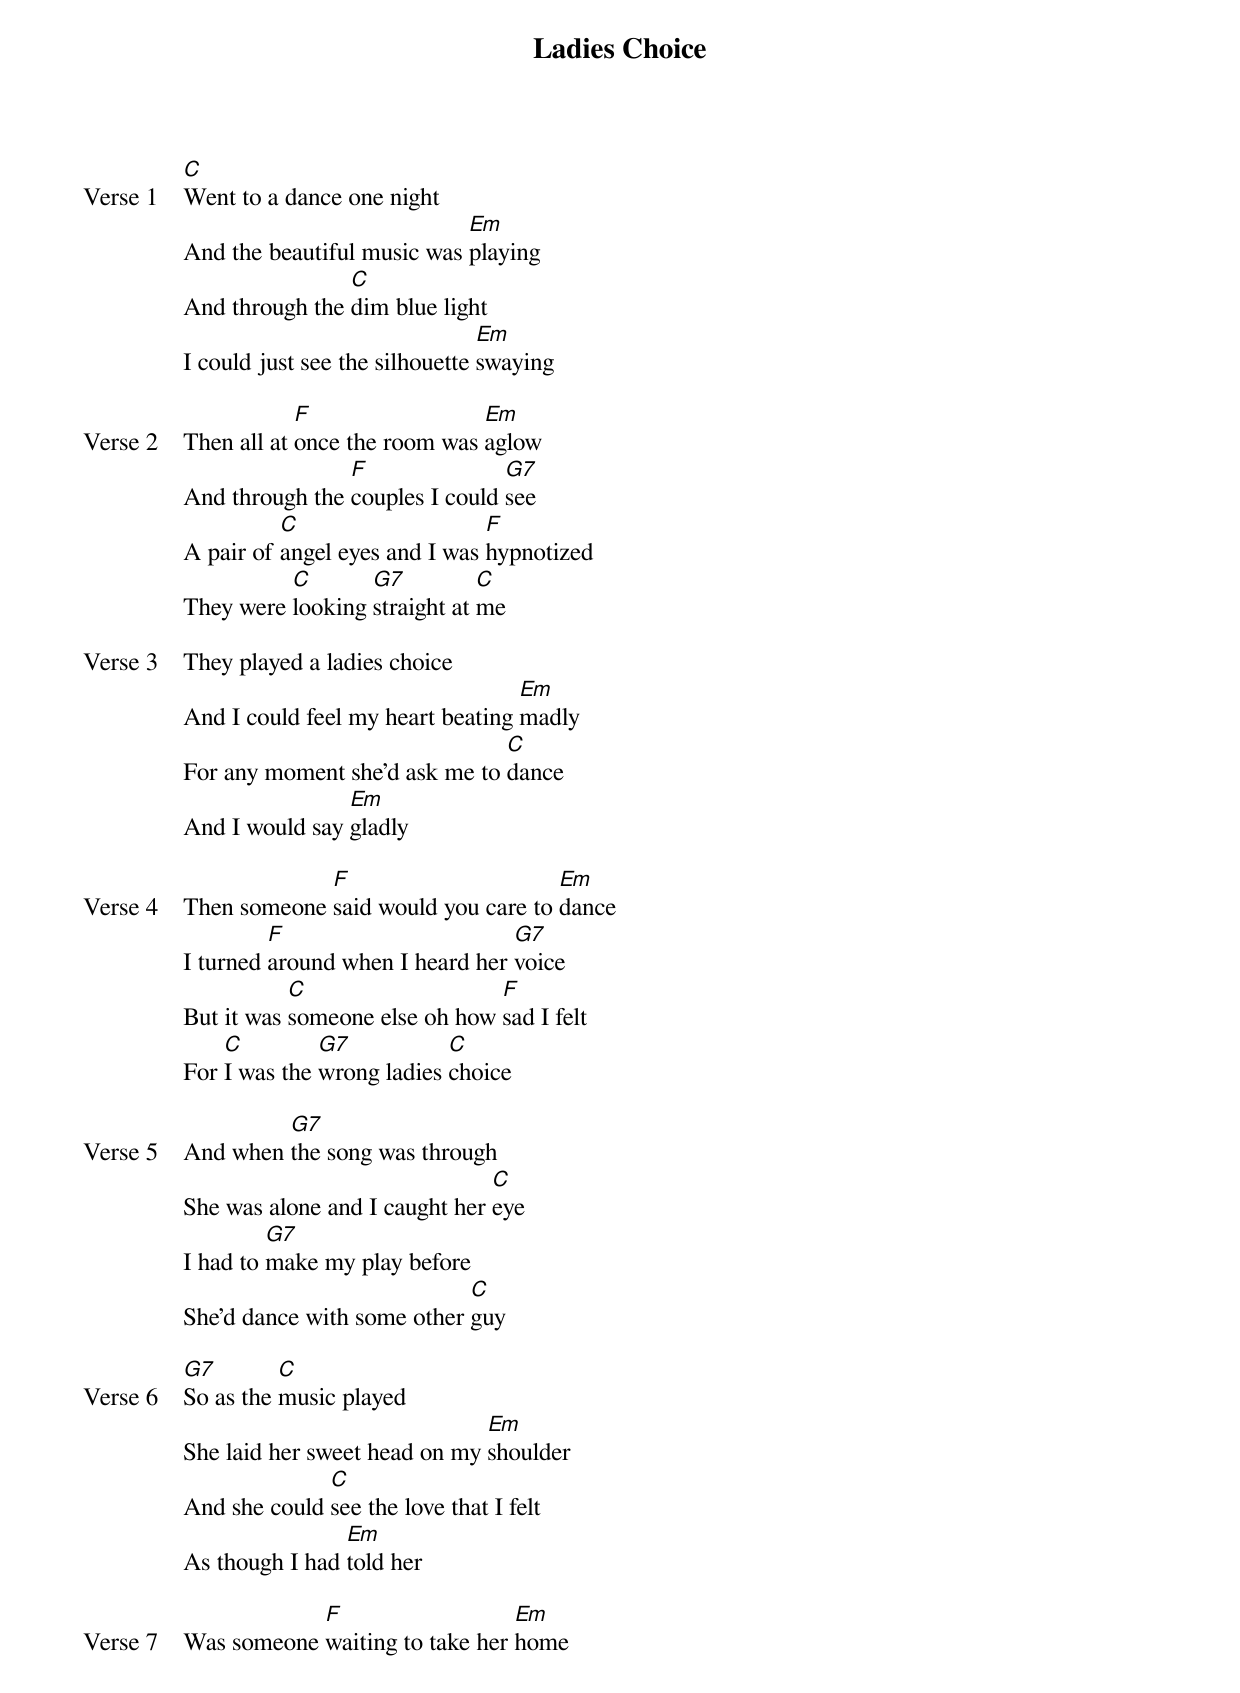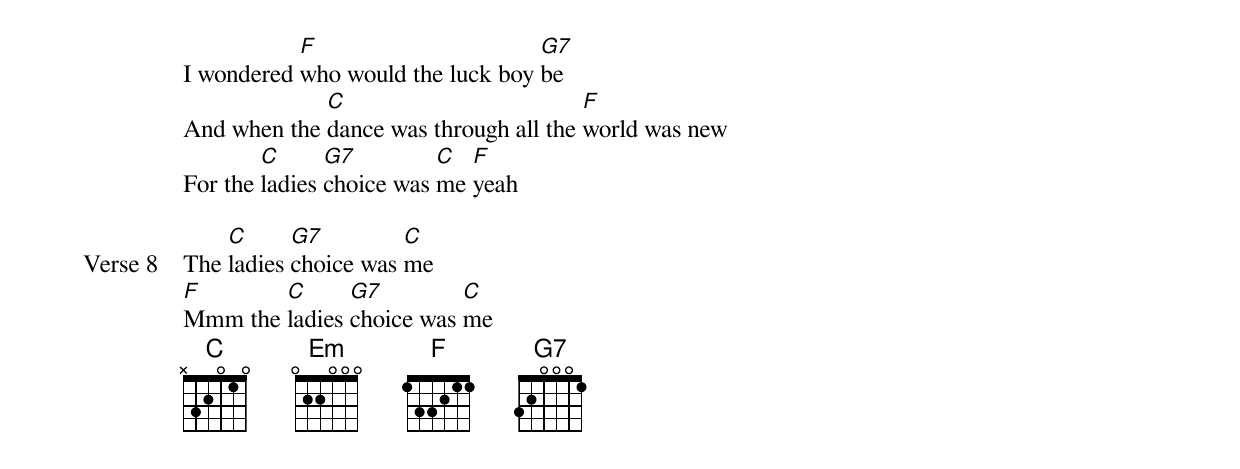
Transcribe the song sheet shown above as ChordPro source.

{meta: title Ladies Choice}
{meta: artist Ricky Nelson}
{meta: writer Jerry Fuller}

{start_of_verse: Verse 1}
[C]Went to a dance one night
And the beautiful music was [Em]playing
And through the [C]dim blue light
I could just see the silhouette [Em]swaying
{end_of_verse}

{start_of_verse: Verse 2}
Then all at [F]once the room was [Em]aglow
And through the [F]couples I could [G7]see
A pair of [C]angel eyes and I was [F]hypnotized
They were [C]looking [G7]straight at [C]me
{end_of_verse}

{start_of_verse: Verse 3}
They played a ladies choice
And I could feel my heart beating [Em]madly
For any moment she'd ask me to [C]dance
And I would say [Em]gladly
{end_of_verse}

{start_of_verse: Verse 4}
Then someone [F]said would you care to [Em]dance
I turned [F]around when I heard her [G7]voice
But it was [C]someone else oh how [F]sad I felt
For [C]I was the [G7]wrong ladies [C]choice
{end_of_verse}

{start_of_verse: Verse 5}
And when [G7]the song was through
She was alone and I caught her [C]eye
I had to [G7]make my play before
She'd dance with some other [C]guy
{end_of_verse}

{start_of_verse: Verse 6}
[G7]So as the [C]music played
She laid her sweet head on my [Em]shoulder
And she could [C]see the love that I felt
As though I had [Em]told her
{end_of_verse}

{start_of_verse: Verse 7}
Was someone [F]waiting to take her [Em]home
I wondered [F]who would the luck boy [G7]be
And when the [C]dance was through all the [F]world was new
For the [C]ladies [G7]choice was [C]me [F]yeah
{end_of_verse}

{start_of_verse: Verse 8}
The [C]ladies [G7]choice was [C]me
[F]Mmm the [C]ladies [G7]choice was [C]me
{end_of_verse}
